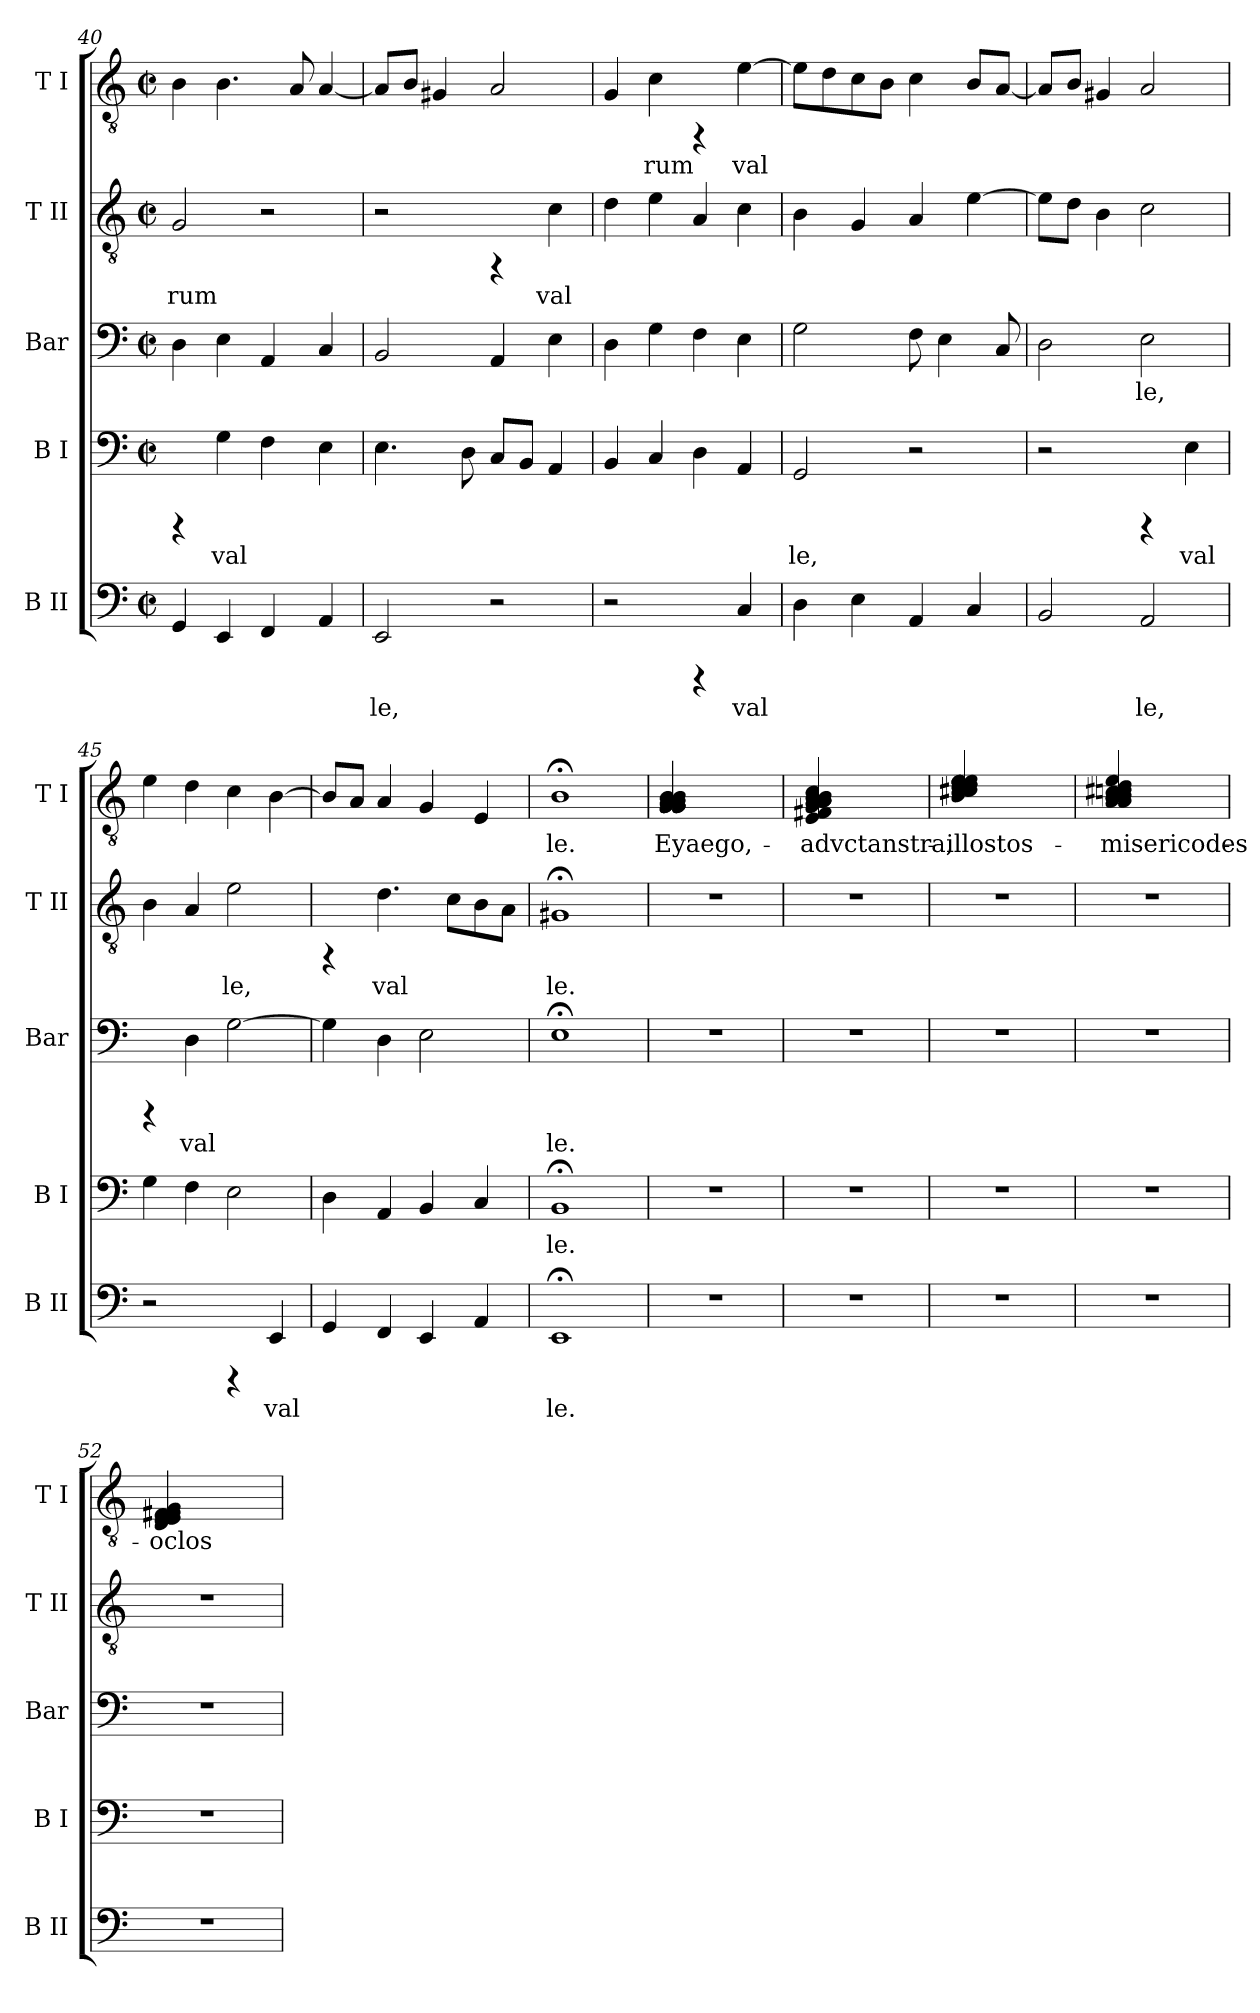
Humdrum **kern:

**kern	**text	**kern	**text	**kern	**text	**kern	**text	**kern	**text
*part5	*part5	*part4	*part4	*part3	*part3	*part2	*part2	*part1	*part1
*staff5	*staff5	*staff4	*staff4	*staff3	*staff3	*staff2	*staff2	*staff1	*staff1
*I"B II	*	*I"B I	*	*I"Bar	*	*I"T II	*	*I"T I	*
*I'B II	*	*I'B I	*	*I'Bar	*	*I'T II	*	*I'T I	*
*clefF4	*	*clefF4	*	*clefF4	*	*clefGv2	*	*clefGv2	*
*k[]	*	*k[]	*	*k[]	*	*k[]	*	*k[]	*
*C:	*	*C:	*	*C:	*	*C:	*	*C:	*
*M2/2	*	*M2/2	*	*M2/2	*	*M2/2	*	*M2/2	*
*met(c|)	*	*met(c|)	*	*met(c|)	*	*met(c|)	*	*met(c|)	*
=40	=40	=40	=40	=40	=40	=40	=40	=40	=40
!	!LO:LY:b:cj	!	!	!	!LO:LY:b:cj	!	!LO:LY:b:cj	!	!LO:LY:b:cj
4GG/	--	4rCCC	.	4D\	--	2G/	-rum	4B\	--
!	!LO:LY:b:cj	!	!LO:LY:b:cj	!	!LO:LY:b:cj	!	!	!	!LO:LY:b:cj
4EE/	--	4G\	val-	4E\	--	.	.	4.B\	--
!	!LO:LY:b:cj	!	!LO:LY:b:cj	!	!LO:LY:b:cj	!	!	!	!
4FF/	--	4F\	--	4AA/	--	2r	.	.	.
!	!	!	!	!	!	!	!	!	!LO:LY:b:cj
.	.	.	.	.	.	.	.	8A/	--
!	!LO:LY:b:cj	!	!LO:LY:b:cj	!	!LO:LY:b:cj	!	!	!	!LO:LY:b:cj
4AA/	--	4E\	--	4C/	--	.	.	[<4A/	--
=41	=41	=41	=41	=41	=41	=41	=41	=41	=41
!	!LO:LY:b:cj	!	!LO:LY:b:cj	!	!LO:LY:b:cj	!	!	!	!LO:LY:b:cj
2EE/	-le,	4.E\	--	2BB/	--	2r	.	8A/L]	--
!	!	!	!	!	!	!	!	!	!LO:LY:b:cj
.	.	.	.	.	.	.	.	8B/J	--
!	!	!	!	!	!	!	!	!	!LO:LY:b:cj
.	.	.	.	.	.	.	.	4G#/	--
!	!	!	!LO:LY:b:cj	!	!	!	!	!	!
.	.	8D\	--	.	.	.	.	.	.
!	!	!	!LO:LY:b:cj	!	!LO:LY:b:cj	!	!	!	!LO:LY:b:cj
2r	.	8C/L	--	4AA/	--	4rFF	.	2A/	--
!	!	!	!LO:LY:b:cj	!	!	!	!	!	!
.	.	8BB/J	--	.	.	.	.	.	.
!	!	!	!LO:LY:b:cj	!	!LO:LY:b:cj	!	!LO:LY:b:cj	!	!
.	.	4AA/	--	4E\	--	4c\	val-	.	.
=42	=42	=42	=42	=42	=42	=42	=42	=42	=42
!	!	!	!LO:LY:b:cj	!	!LO:LY:b:cj	!	!LO:LY:b:cj	!	!LO:LY:b:cj
2r	.	4BB/	--	4D\	--	4d\	--	4G/	--
!	!	!	!LO:LY:b:cj	!	!LO:LY:b:cj	!	!LO:LY:b:cj	!	!LO:LY:b:cj
.	.	4C/	--	4G\	--	4e\	--	4c\	-rum
!	!	!	!LO:LY:b:cj	!	!LO:LY:b:cj	!	!LO:LY:b:cj	!	!
4rCCC	.	4D\	--	4F\	--	4A/	--	4rFF	.
!	!LO:LY:b:cj	!	!LO:LY:b:cj	!	!LO:LY:b:cj	!	!LO:LY:b:cj	!	!LO:LY:b:cj
4C/	val-	4AA/	--	4E\	--	4c\	--	[<4e\	val-
!!LO:LB:g=z
=43	=43	=43	=43	=43	=43	=43	=43	=43	=43
!	!LO:LY:b:cj	!	!LO:LY:b:cj	!	!LO:LY:b:cj	!	!LO:LY:b:cj	!	!LO:LY:b:cj
4D\	--	2GG/	-le,	2G\	--	4B\	--	8e\L]	--
!	!	!	!	!	!	!	!	!	!LO:LY:b:cj
.	.	.	.	.	.	.	.	8d\	--
!	!LO:LY:b:cj	!	!	!	!	!	!LO:LY:b:cj	!	!LO:LY:b:cj
4E\	--	.	.	.	.	4G/	--	8c\	--
!	!	!	!	!	!	!	!	!	!LO:LY:b:cj
.	.	.	.	.	.	.	.	8B\J	--
!	!LO:LY:b:cj	!	!	!	!LO:LY:b:cj	!	!LO:LY:b:cj	!	!LO:LY:b:cj
4AA/	--	2r	.	8F\	--	4A/	--	4c\	--
!	!	!	!	!	!LO:LY:b:cj	!	!	!	!
.	.	.	.	4E\	--	.	.	.	.
!	!LO:LY:b:cj	!	!	!	!	!	!LO:LY:b:cj	!	!LO:LY:b:cj
4C/	--	.	.	.	.	[>4e\	--	8B/L	--
!	!	!	!	!	!LO:LY:b:cj	!	!	!	!LO:LY:b:cj
.	.	.	.	8C/	--	.	.	[<8A/J	--
=44	=44	=44	=44	=44	=44	=44	=44	=44	=44
!	!LO:LY:b:cj	!	!	!	!LO:LY:b:cj	!	!LO:LY:b:cj	!	!LO:LY:b:cj
2BB/	--	2r	.	2D\	--	8e\L]	--	8A/L]	--
!	!	!	!	!	!	!	!LO:LY:b:cj	!	!LO:LY:b:cj
.	.	.	.	.	.	8d\J	--	8B/J	--
!	!	!	!	!	!	!	!LO:LY:b:cj	!	!LO:LY:b:cj
.	.	.	.	.	.	4B\	--	4G#/	--
!	!LO:LY:b:cj	!	!	!	!LO:LY:b:cj	!	!LO:LY:b:cj	!	!LO:LY:b:cj
2AA/	-le,	4rCCC	.	2E\	-le,	2c\	--	2A/	--
!	!	!	!LO:LY:b:cj	!	!	!	!	!	!
.	.	4E\	val-	.	.	.	.	.	.
=45	=45	=45	=45	=45	=45	=45	=45	=45	=45
!	!	!	!LO:LY:b:cj	!	!	!	!LO:LY:b:cj	!	!LO:LY:b:cj
2r	.	4G\	--	4rCCC	.	4B\	--	4e\	--
!	!	!	!LO:LY:b:cj	!	!LO:LY:b:cj	!	!LO:LY:b:cj	!	!LO:LY:b:cj
.	.	4F\	--	4D\	val-	4A/	--	4d\	--
!	!	!	!LO:LY:b:cj	!	!LO:LY:b:cj	!	!LO:LY:b:cj	!	!LO:LY:b:cj
4rCCC	.	2E\	--	[>2G\	--	2e\	-le,	4c\	--
!	!LO:LY:b:cj	!	!	!	!	!	!	!	!LO:LY:b:cj
4EE/	val-	.	.	.	.	.	.	[>4B\	--
=46	=46	=46	=46	=46	=46	=46	=46	=46	=46
!	!LO:LY:b:cj	!	!LO:LY:b:cj	!	!LO:LY:b:cj	!	!	!	!LO:LY:b:cj
4GG/	--	4D\	--	4G\]	--	4rFF	.	8B/L]	--
!	!	!	!	!	!	!	!	!	!LO:LY:b:cj
.	.	.	.	.	.	.	.	8A/J	--
!	!LO:LY:b:cj	!	!LO:LY:b:cj	!	!LO:LY:b:cj	!	!LO:LY:b:cj	!	!LO:LY:b:cj
4FF/	--	4AA/	--	4D\	--	4.d\	val-	4A/	--
!	!LO:LY:b:cj	!	!LO:LY:b:cj	!	!LO:LY:b:cj	!	!	!	!LO:LY:b:cj
4EE/	--	4BB/	--	2E\	--	.	.	4G/	--
!	!	!	!	!	!	!	!LO:LY:b:cj	!	!
.	.	.	.	.	.	8c\L	--	.	.
!	!LO:LY:b:cj	!	!LO:LY:b:cj	!	!	!	!LO:LY:b:cj	!	!LO:LY:b:cj
4AA/	--	4C/	--	.	.	8B\	--	4E/	--
!	!	!	!	!	!	!	!LO:LY:b:cj	!	!
.	.	.	.	.	.	8A\J	--	.	.
=47	=47	=47	=47	=47	=47	=47	=47	=47	=47
!	!LO:LY:b:cj	!	!LO:LY:b:cj	!	!LO:LY:b:cj	!	!LO:LY:b:cj	!	!LO:LY:b:cj
1EE;<	-le.	1BB;<	-le.	1E;<	-le.	1G#X;<	-le.	1B;<	-le.
!!LO:PB:g=z
=48	=48	=48	=48	=48	=48	=48	=48	=48	=48
!	!	!	!	!	!	!	!	!	!LO:LY:b:cj
1r	.	1r	.	1r	.	1r	.	(>4B/ 4A/ 4A/ 4G/ 4G/ 4G/ 4G/ 4B/	Eyaego,-
.	.	.	.	.	.	.	.	2.ryy	.
=49	=49	=49	=49	=49	=49	=49	=49	=49	=49
!	!	!	!	!	!	!	!	!	!LO:LY:b:cj
1r	.	1r	.	1r	.	1r	.	(>(>4c/ 4B/ 4A/ 4A/ 4A/ 4G/ 4F#X/ 4E/ 4B/	-advctanstra,-
.	.	.	.	.	.	.	.	2.ryy	.
=50	=50	=50	=50	=50	=50	=50	=50	=50	=50
!	!	!	!	!	!	!	!	!	!LO:LY:b:cj
1r	.	1r	.	1r	.	1r	.	(>4e/ 4e/ 4e/ 4d/ 4d/ 4d/ 4c#X/ 4c#/ 4B/	-illostos-
.	.	.	.	.	.	.	.	2.ryy	.
=51	=51	=51	=51	=51	=51	=51	=51	=51	=51
!	!	!	!	!	!	!	!	!	!LO:LY:b:cj
1r	.	1r	.	1r	.	1r	.	(>(>4e/ 4d/ 4c#X/ 4cn/ 4B/ 4B/ 4B/ 4A/ 4A/	-misericodes-
.	.	.	.	.	.	.	.	2.ryy	.
!!LO:PB:g=z
=52	=52	=52	=52	=52	=52	=52	=52	=52	=52
!	!	!	!	!	!	!	!	!	!LO:LY:b:cj
1r	.	1r	.	1r	.	1r	.	(>4G/ 4F#X/ 4F#X/ 4E/ 4E/ 4D/	-oclos-
.	.	.	.	.	.	.	.	2.ryy	.
=	=	=	=	=	=	=	=	=	=
*-	*-	*-	*-	*-	*-	*-	*-	*-	*-
